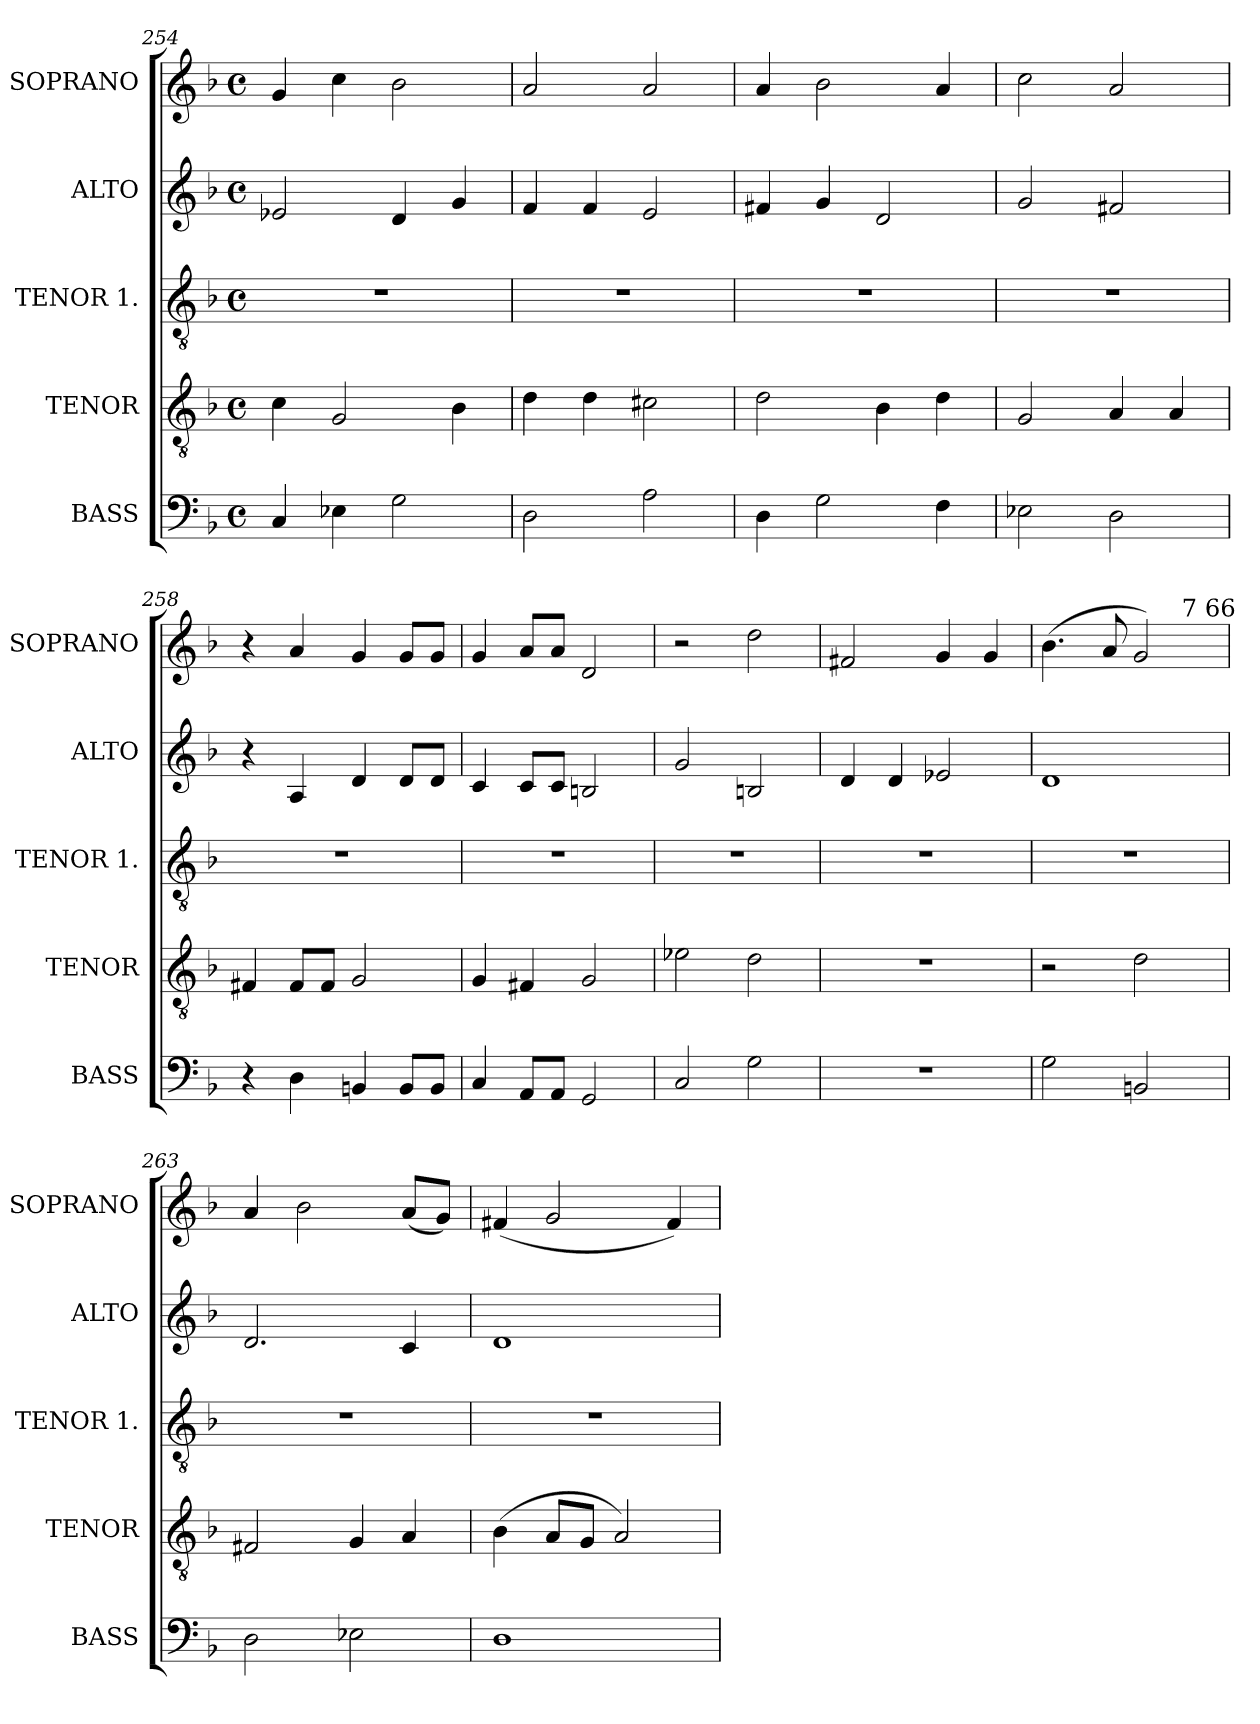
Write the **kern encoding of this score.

**kern	**kern	**kern	**kern	**kern
*part5	*part4	*part3	*part2	*part1
*staff5	*staff4	*staff3	*staff2	*staff1
*I"BASS	*I"TENOR	*I"TENOR 1.	*I"ALTO	*I"SOPRANO
*I'BASS	*I'TENOR	*I'TENOR 1.	*I'ALTO	*I'SOPRANO
*clefF4	*clefGv2	*clefGv2	*clefG2	*clefG2
*k[b-]	*k[b-]	*k[b-]	*k[b-]	*k[b-]
*F:	*F:	*F:	*F:	*F:
*M4/4	*M4/4	*M4/4	*M4/4	*M4/4
*met(c)	*met(c)	*met(c)	*met(c)	*met(c)
=254	=254	=254	=254	=254
4C/	4c\	1r	2e-X/	4g/
4E-X\	2G/	.	.	4cc\
2G\	.	.	4d/	2b-\
.	4B-\	.	4g/	.
=255	=255	=255	=255	=255
2D\	4d\	1r	4f/	2a/
.	4d\	.	4f/	.
2A\	2c#X\	.	2e/	2a/
=256	=256	=256	=256	=256
4D\	2d\	1r	4f#X/	4a/
2G\	.	.	4g/	2b-\
.	4B-\	.	2d/	.
4F\	4d\	.	.	4a/
=257	=257	=257	=257	=257
2E-X\	2G/	1r	2g/	2cc\
2D\	4A/	.	2f#X/	2a/
.	4A/	.	.	.
!!LO:LB:g=z
=258	=258	=258	=258	=258
4r	4F#X/	1r	4r	4r
4D\	8F#/L	.	4A/	4a/
.	8F#/J	.	.	.
4BBn/	2G/	.	4d/	4g/
8BB/L	.	.	8d/L	8g/L
8BB/J	.	.	8d/J	8g/J
=259	=259	=259	=259	=259
4C/	4G/	1r	4c/	4g/
8AA/L	4F#X/	.	8c/L	8a/L
8AA/J	.	.	8c/J	8a/J
2GG/	2G/	.	2Bn/	2d/
=260	=260	=260	=260	=260
2C/	2e-X\	1r	2g/	2r
2G\	2d\	.	2Bn/	2dd\
=261	=261	=261	=261	=261
1r	1r	1r	4d/	2f#X/
.	.	.	4d/	.
.	.	.	2e-X/	4g/
.	.	.	.	4g/
=262	=262	=262	=262	=262
*	*	*	*	*^
2G\	2r	1r	1d	(>4.b-\	2.ryy
.	.	.	.	8a/	.
2BBn/	2d\	.	.	2g/)	.
!	!	!	!	!	!LO:TX:a:t=7 66
.	.	.	.	.	4ryy
*	*	*	*	*v	*v
=263	=263	=263	=263	=263
2D\	2F#X/	1r	2.d/	4a/
.	.	.	.	2b-\
2E-X\	4G/	.	.	.
.	4A/	.	4c/	(<8a/L
.	.	.	.	8g/J)
=264	=264	=264	=264	=264
1D	(>4B-\	1r	1d	(<4f#X/
.	8A/L	.	.	2g/
.	8G/J	.	.	.
.	2A/)	.	.	.
.	.	.	.	4f#/)
=	=	=	=	=
*-	*-	*-	*-	*-
